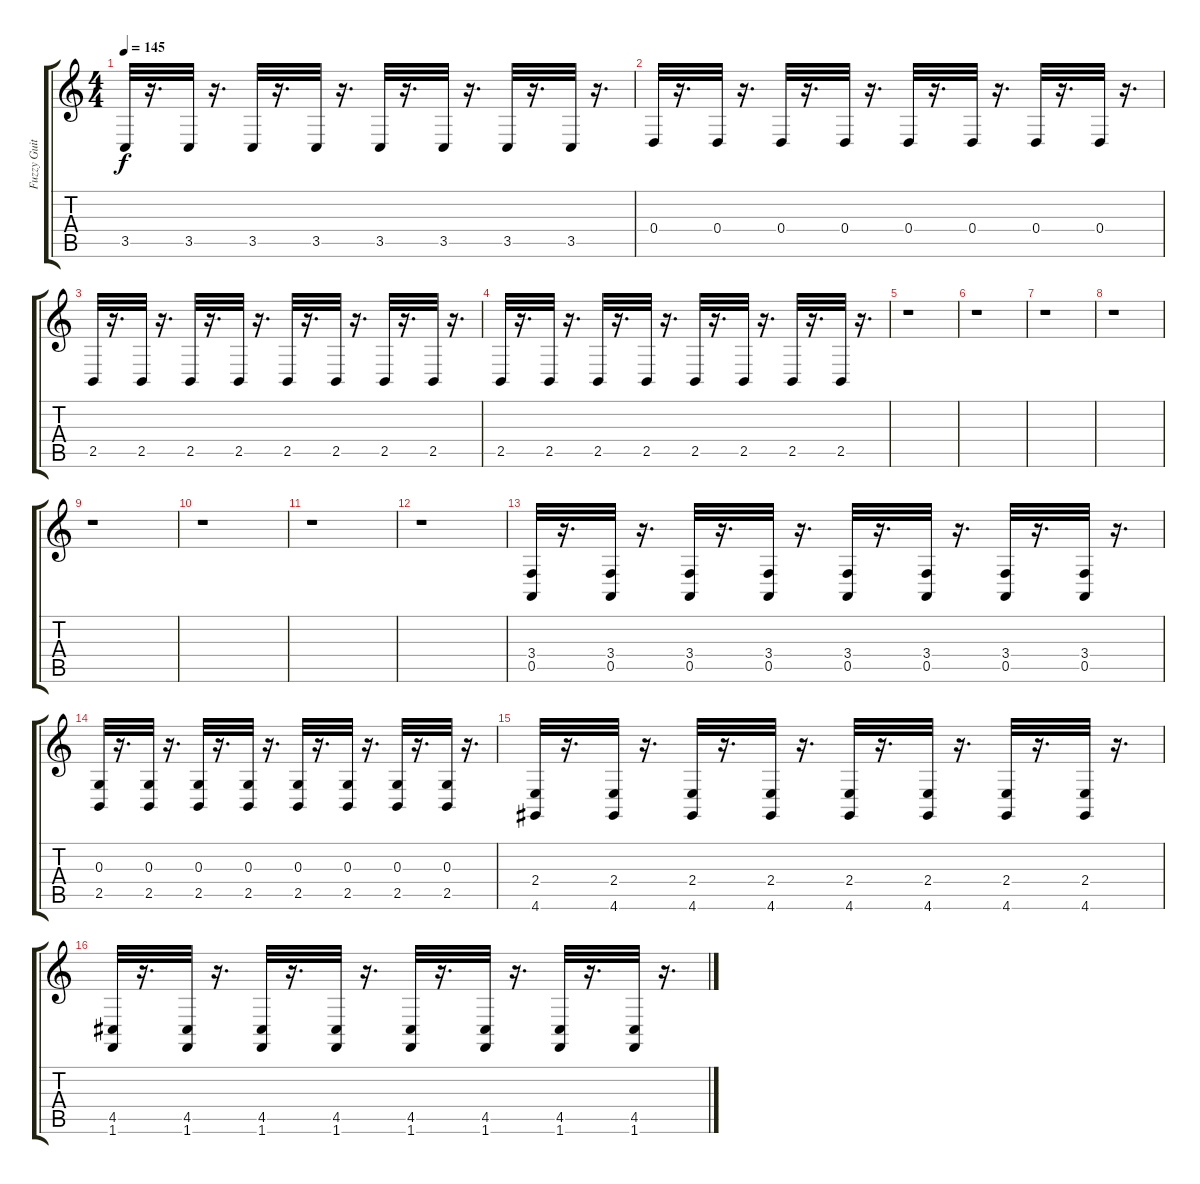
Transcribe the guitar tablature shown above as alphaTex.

\track ("Fuzzy Guitar" "Fuzzy Guit") {instrument lead2sawtooth}
\staff {score tabs}
\tuning (E4 B3 G3 D3 A2 E2) {hide}
\ts (4 4)
\tempo 145
\clef g2
\ks c
3.5.32{dy f} r.16{d} 3.5.32 r.16{d} 3.5.32 r.16{d} 3.5.32 r.16{d} 3.5.32 r.16{d} 3.5.32 r.16{d} 3.5.32 r.16{d} 3.5.32 r.16{d} |
0.4.32 r.16{d} 0.4.32 r.16{d} 0.4.32 r.16{d} 0.4.32 r.16{d} 0.4.32 r.16{d} 0.4.32 r.16{d} 0.4.32 r.16{d} 0.4.32 r.16{d} |
2.5.32 r.16{d} 2.5.32 r.16{d} 2.5.32 r.16{d} 2.5.32 r.16{d} 2.5.32 r.16{d} 2.5.32 r.16{d} 2.5.32 r.16{d} 2.5.32 r.16{d} |
2.5.32 r.16{d} 2.5.32 r.16{d} 2.5.32 r.16{d} 2.5.32 r.16{d} 2.5.32 r.16{d} 2.5.32 r.16{d} 2.5.32 r.16{d} 2.5.32 r.16{d} |
r.1 |
r.1 |
r.1 |
r.1 |
r.1 |
r.1 |
r.1 |
r.1 |
(3.4 0.5).32 r.16{d} (3.4 0.5).32 r.16{d} (3.4 0.5).32 r.16{d} (3.4 0.5).32 r.16{d} (3.4 0.5).32 r.16{d} (3.4 0.5).32 r.16{d} (3.4 0.5).32 r.16{d} (3.4 0.5).32 r.16{d} |
(0.3 2.5).32 r.16{d} (0.3 2.5).32 r.16{d} (0.3 2.5).32 r.16{d} (0.3 2.5).32 r.16{d} (0.3 2.5).32 r.16{d} (0.3 2.5).32 r.16{d} (0.3 2.5).32 r.16{d} (0.3 2.5).32 r.16{d} |
(2.4 4.6).32 r.16{d} (2.4 4.6).32 r.16{d} (2.4 4.6).32 r.16{d} (2.4 4.6).32 r.16{d} (2.4 4.6).32 r.16{d} (2.4 4.6).32 r.16{d} (2.4 4.6).32 r.16{d} (2.4 4.6).32 r.16{d} |
(4.5 1.6).32 r.16{d} (4.5 1.6).32 r.16{d} (4.5 1.6).32 r.16{d} (4.5 1.6).32 r.16{d} (4.5 1.6).32 r.16{d} (4.5 1.6).32 r.16{d} (4.5 1.6).32 r.16{d} (4.5 1.6).32 r.16{d}
